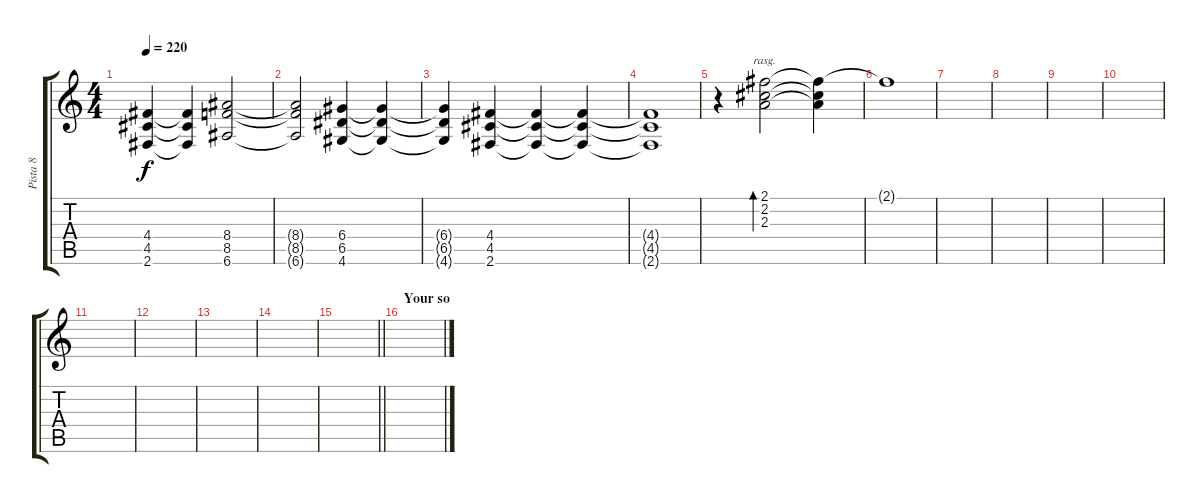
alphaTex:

\track ("Pista 8" "Pista 8") {instrument overdrivenguitar}
\staff {score tabs}
\tuning (E4 B3 G3 D3 A2 E2) {hide}
\ts (4 4)
\tempo 220
\clef g2
\ks c
(4.4{t} 4.5{t} 2.6{t}).4{dy f} (4.4{t} 4.5{t} 2.6{t}).4 (8.4 8.5 6.6).2{volume 16 balance 6 instrument overdrivenguitar} |
(8.4{t} 8.5{t} 6.6{t}).2 (6.4 6.5 4.6).4 (6.4{t} 6.5{t} 4.6{t}).4 |
(6.4{t} 6.5{t} 4.6{t}).4 (4.4 4.5 2.6).4 (4.4{t} 4.5{t} 2.6{t}).4 (4.4{t} 4.5{t} 2.6{t}).4 |
(4.4{t} 4.5{t} 2.6{t}).1 |
r.4 (2.1 2.2 2.3).2{bd 480 rasg ii} (2.1{t} 2.2{t} 2.3{t}).4 |
2.1{t}.1 |
|
|
|
|
|
|
|
|
\barLineRight lightlight
|
\section ("" "Your so")
